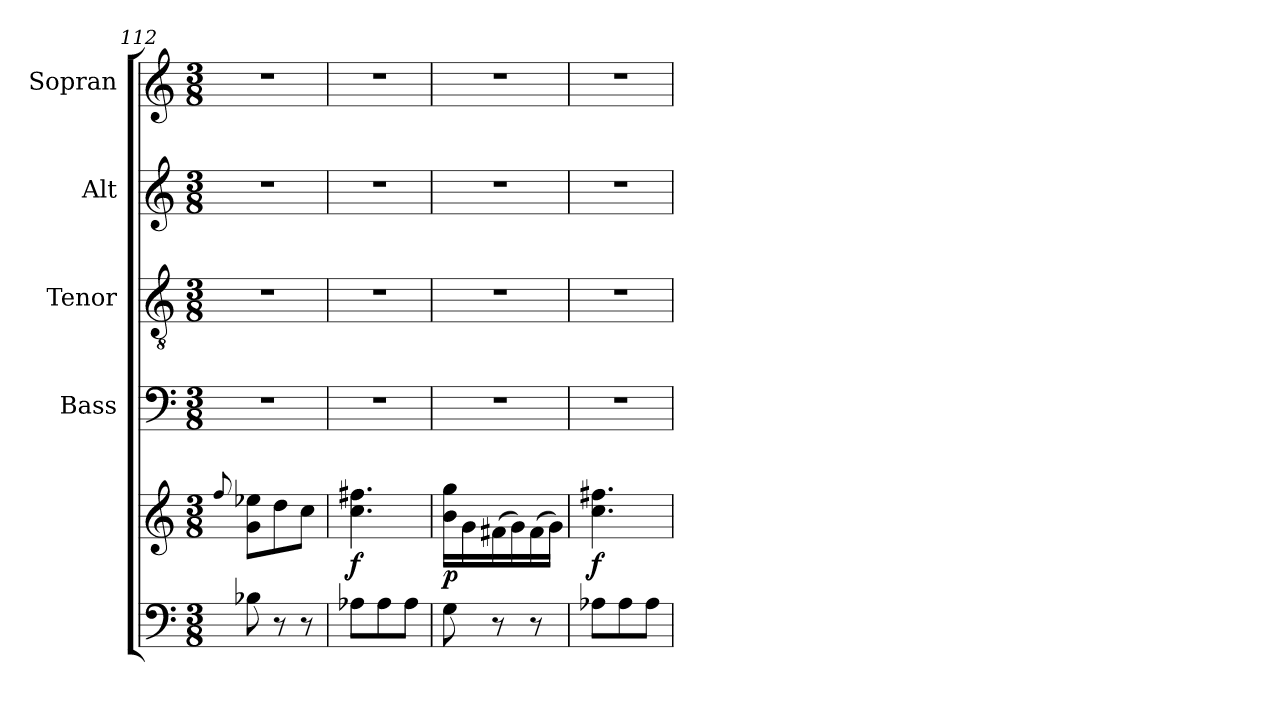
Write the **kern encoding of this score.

**kern	**kern	**dynam	**kern	**kern	**kern	**kern
*part5	*part5	*part5	*part4	*part3	*part2	*part1
*staff6	*staff5	*staff5/6	*staff4	*staff3	*staff2	*staff1
*	*	*	*I"Bass	*I"Tenor	*I"Alt	*I"Sopran
*	*	*	*I'B.	*I'T.	*I'A.	*I'S.
*clefF4	*clefG2	*	*clefF4	*clefGv2	*clefG2	*clefG2
*k[]	*k[]	*	*k[]	*k[]	*k[]	*k[]
*C:	*C:	*	*C:	*C:	*C:	*C:
*M3/8	*M3/8	*	*M3/8	*M3/8	*M3/8	*M3/8
=112	=112	=112	=112	=112	=112	=112
.	8qqff/	.	.	.	.	.
8B-X\	8g\ 8ee-X\L	.	4.r	4.r	4.r	4.r
8r	8dd\	.	.	.	.	.
8r	8cc\J	.	.	.	.	.
!!LO:PB:g=z
=113	=113	=113	=113	=113	=113	=113
!	!	!LO:DY:b	!	!	!	!
8A-X\L	4.cc\ 4.ff#X\	f	4.r	4.r	4.r	4.r
8A-\	.	.	.	.	.	.
8A-\J	.	.	.	.	.	.
=114	=114	=114	=114	=114	=114	=114
!	!	!LO:DY:b	!	!	!	!
8G\	16b\ 16gg\LL	p	4.r	4.r	4.r	4.r
.	16g\	.	.	.	.	.
8r	(>16f#X\	.	.	.	.	.
.	16g\)	.	.	.	.	.
8r	(>16f#\	.	.	.	.	.
.	16g\JJ)	.	.	.	.	.
=115	=115	=115	=115	=115	=115	=115
!	!	!LO:DY:b	!	!	!	!
8A-X\L	4.cc\ 4.ff#X\	f	4.r	4.r	4.r	4.r
8A-\	.	.	.	.	.	.
8A-\J	.	.	.	.	.	.
=	=	=	=	=	=	=
*-	*-	*-	*-	*-	*-	*-
